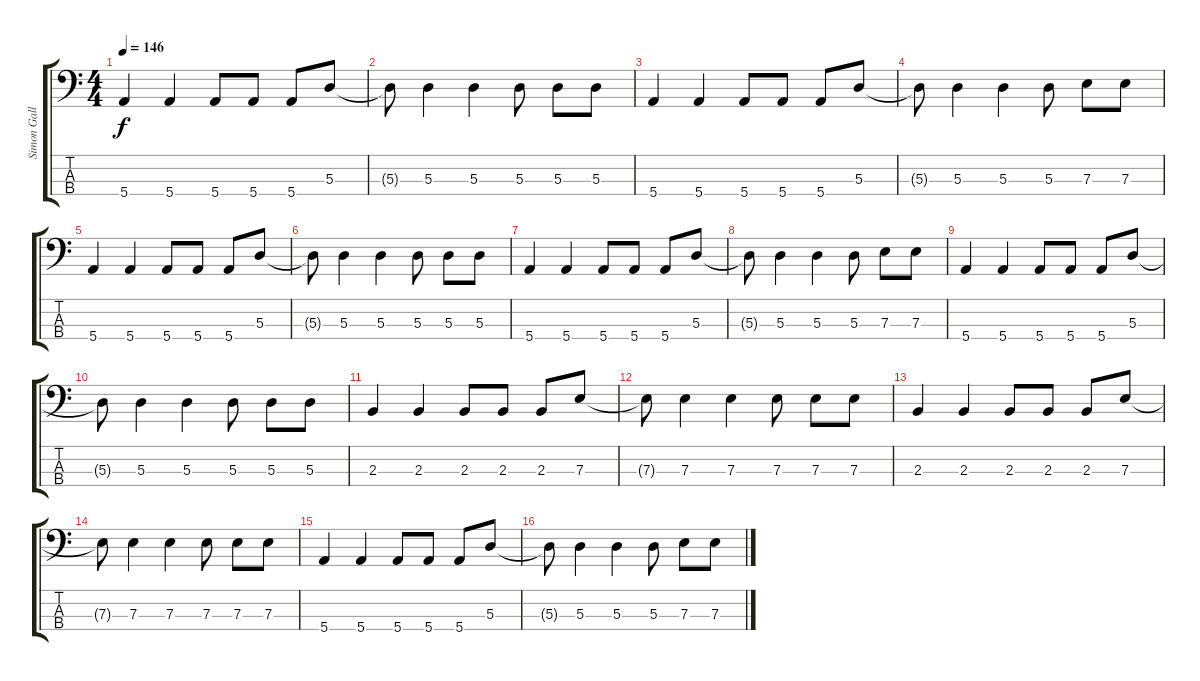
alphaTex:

\track ("Simon Gallup bass" "Simon Gall") {instrument acousticbass}
\staff {score tabs}
\tuning (G2 D2 A1 E1) {hide}
\ts (4 4)
\tempo 146
\clef f4
\ks c
5.4.4{dy f} 5.4.4 5.4.8 5.4.8 5.4.8 5.3.8 |
5.3{t}.8 5.3.4 5.3.4 5.3.8 5.3.8 5.3.8 |
5.4.4 5.4.4 5.4.8 5.4.8 5.4.8 5.3.8 |
5.3{t}.8 5.3.4 5.3.4 5.3.8 7.3.8 7.3.8 |
5.4.4 5.4.4 5.4.8 5.4.8 5.4.8 5.3.8 |
5.3{t}.8 5.3.4 5.3.4 5.3.8 5.3.8 5.3.8 |
5.4.4 5.4.4 5.4.8 5.4.8 5.4.8 5.3.8 |
5.3{t}.8 5.3.4 5.3.4 5.3.8 7.3.8 7.3.8 |
5.4.4 5.4.4 5.4.8 5.4.8 5.4.8 5.3.8 |
5.3{t}.8 5.3.4 5.3.4 5.3.8 5.3.8 5.3.8 |
2.3.4 2.3.4 2.3.8 2.3.8 2.3.8 7.3.8 |
7.3{t}.8 7.3.4 7.3.4 7.3.8 7.3.8 7.3.8 |
2.3.4 2.3.4 2.3.8 2.3.8 2.3.8 7.3.8 |
7.3{t}.8 7.3.4 7.3.4 7.3.8 7.3.8 7.3.8 |
5.4.4 5.4.4 5.4.8 5.4.8 5.4.8 5.3.8 |
5.3{t}.8 5.3.4 5.3.4 5.3.8 7.3.8 7.3.8
